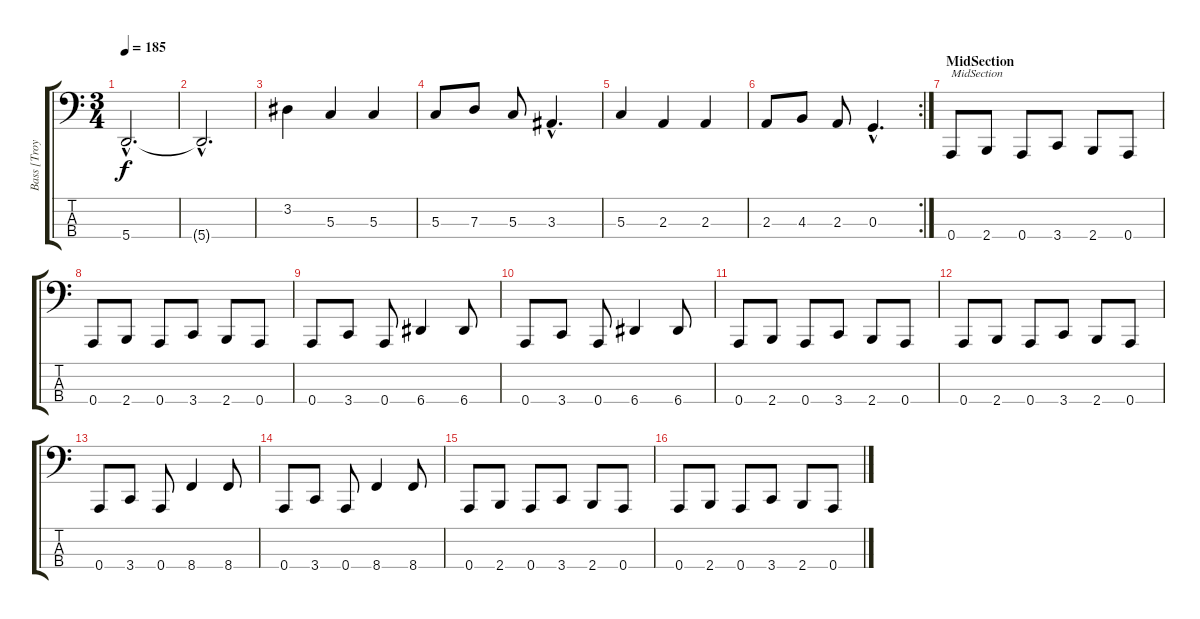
\track ("Bass [Troy Sanders]" "Bass [Troy") {instrument electricbasspick}
\staff {score tabs}
\tuning (F2 C2 G1 A0) {hide}
\ts (3 4)
\tempo 185
\clef f4
\ks c
5.4{hac t}.2{d dy f} |
5.4{hac t}.2{d} |
3.2.4 5.3.4 5.3.4 |
5.3.8 7.3.8 5.3.8 3.3{hac}.4{d} |
5.3.4 2.3.4 2.3.4 |
\rc 2
2.3.8 4.3.8 2.3.8 0.3{hac}.4{d} |
\section ("" "MidSection")
0.4.8{txt "MidSection"} 2.4.8 0.4.8 3.4.8 2.4.8 0.4.8 |
0.4.8 2.4.8 0.4.8 3.4.8 2.4.8 0.4.8 |
0.4.8 3.4.8 0.4.8 6.4.4 6.4.8 |
0.4.8 3.4.8 0.4.8 6.4.4 6.4.8 |
0.4.8 2.4.8 0.4.8 3.4.8 2.4.8 0.4.8 |
0.4.8 2.4.8 0.4.8 3.4.8 2.4.8 0.4.8 |
0.4.8 3.4.8 0.4.8 8.4.4 8.4.8 |
0.4.8 3.4.8 0.4.8 8.4.4 8.4.8 |
0.4.8 2.4.8 0.4.8 3.4.8 2.4.8 0.4.8 |
0.4.8 2.4.8 0.4.8 3.4.8 2.4.8 0.4.8
